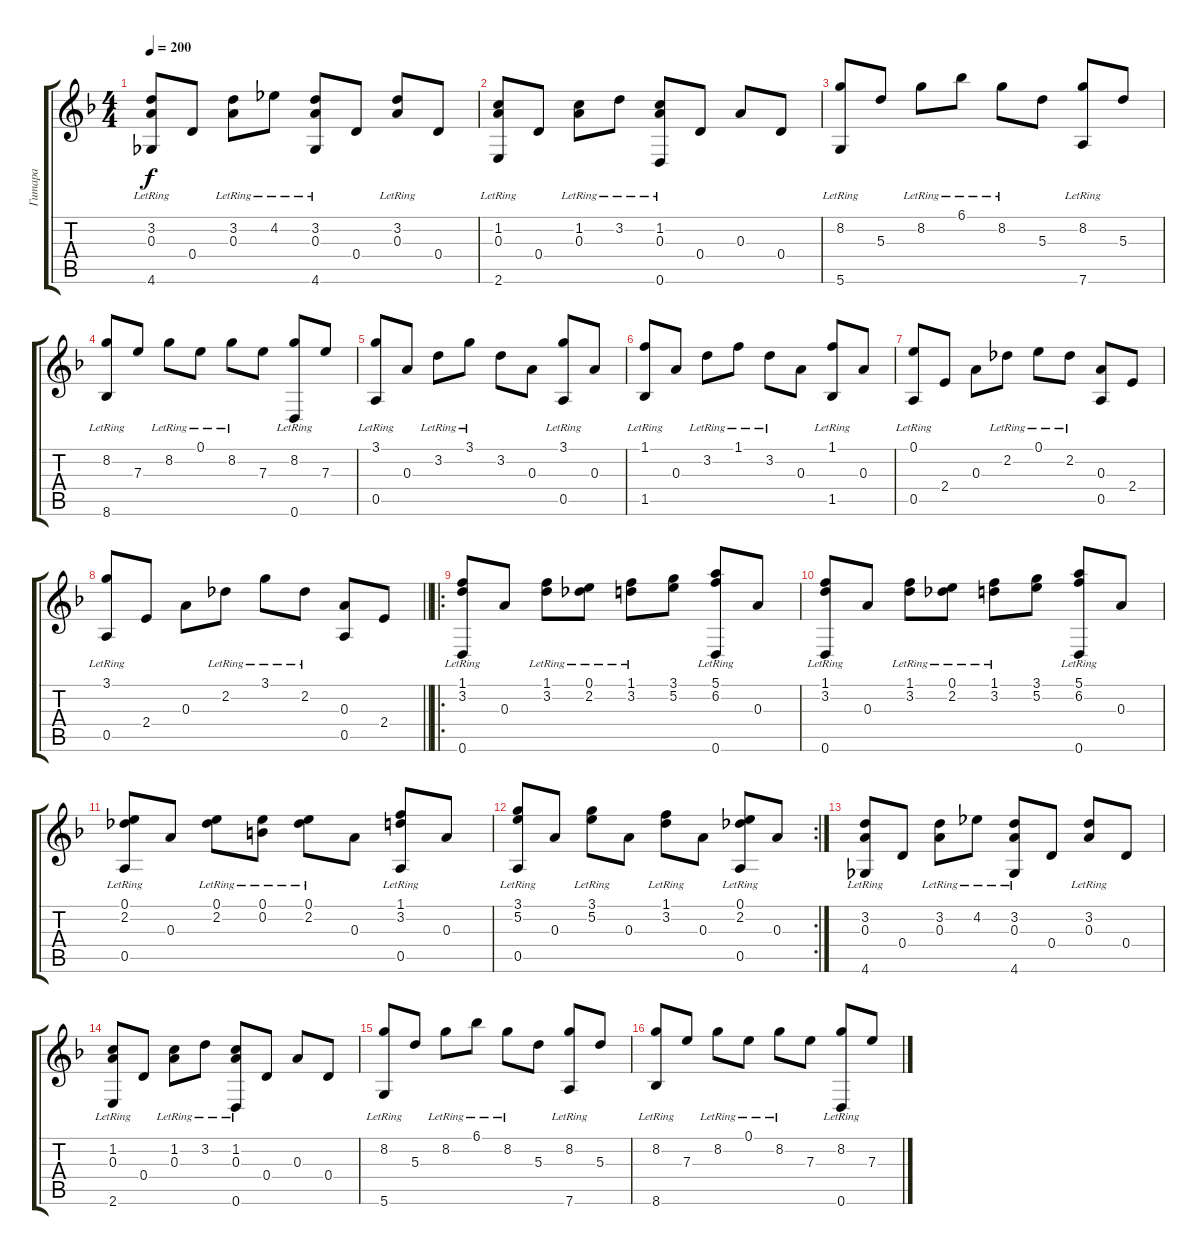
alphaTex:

\track ("Гитара" "Гитара") {instrument acousticguitarnylon}
\staff {score tabs}
\tuning (E4 B3 A3 D3 A2 D2) {hide}
\ts (4 4)
\tempo 200
\clef g2
\ks f
(3.2{lr} 0.3 4.6{lr}).8{dy f} 0.4.8 (3.2{lr} 0.3).8 4.2{lr}.8 (3.2{lr} 0.3 4.6{lr}).8 0.4.8 (3.2{lr} 0.3).8 0.4.8 |
(1.2{lr} 0.3 2.6{lr}).8 0.4.8 (1.2{lr} 0.3).8 3.2{lr}.8 (1.2{lr} 0.3 0.6{lr}).8 0.4.8 0.3.8 0.4.8 |
(8.2{lr} 5.6{lr}).8 5.3.8 8.2{lr}.8 6.1{lr}.8 8.2{lr}.8 5.3.8 (8.2{lr} 7.6).8 5.3.8 |
(8.2{lr} 8.6{lr}).8 7.3.8 8.2{lr}.8 0.1{lr}.8 8.2{lr}.8 7.3.8 (8.2{lr} 0.6).8 7.3.8 |
(3.1 0.5{lr}).8 0.3.8 3.2{lr}.8 3.1{lr}.8 3.2.8 0.3.8 (3.1 0.5{lr}).8 0.3.8 |
(1.1 1.5{lr}).8 0.3.8 3.2{lr}.8 1.1{lr}.8 3.2{lr}.8 0.3.8 (1.1 1.5{lr}).8 0.3.8 |
(0.1{lr} 0.5{lr}).8 2.4.8 0.3.8 2.2{lr}.8 0.1{lr}.8 2.2{lr}.8 (0.3 0.5).8 2.4.8 |
\barLineRight lightlight
(3.1{lr} 0.5{lr}).8 2.4.8 0.3.8 2.2{lr}.8 3.1{lr}.8 2.2{lr}.8 (0.3 0.5).8 2.4.8 |
\ro
(1.1{lr} 3.2{lr} 0.6{lr}).8 0.3.8 (1.1{lr} 3.2{lr}).8 (0.1{lr} 2.2{lr}).8 (1.1{lr} 3.2{lr}).8 (3.1 5.2).8 (5.1{lr} 6.2{lr} 0.6).8 0.3.8 |
(1.1{lr} 3.2{lr} 0.6{lr}).8 0.3.8 (1.1{lr} 3.2{lr}).8 (0.1{lr} 2.2{lr}).8 (1.1{lr} 3.2{lr}).8 (3.1 5.2).8 (5.1{lr} 6.2{lr} 0.6).8 0.3.8 |
(0.1{lr} 2.2{lr} 0.5{lr}).8 0.3.8 (0.1{lr} 2.2{lr}).8 (0.1{lr} 0.2{lr}).8 (0.1{lr} 2.2{lr}).8 0.3.8 (1.1{lr} 3.2{lr} 0.5).8 0.3.8 |
\rc 2
(3.1{lr} 5.2{lr} 0.5{lr}).8 0.3.8 (3.1{lr} 5.2{lr}).8 0.3.8 (1.1{lr} 3.2{lr}).8 0.3.8 (0.1{lr} 2.2{lr} 0.5).8 0.3.8 |
(3.2{lr} 0.3 4.6{lr}).8 0.4.8 (3.2{lr} 0.3).8 4.2{lr}.8 (3.2{lr} 0.3 4.6{lr}).8 0.4.8 (3.2{lr} 0.3).8 0.4.8 |
(1.2{lr} 0.3 2.6{lr}).8 0.4.8 (1.2{lr} 0.3).8 3.2{lr}.8 (1.2{lr} 0.3 0.6{lr}).8 0.4.8 0.3.8 0.4.8 |
(8.2{lr} 5.6{lr}).8 5.3.8 8.2{lr}.8 6.1{lr}.8 8.2{lr}.8 5.3.8 (8.2{lr} 7.6).8 5.3.8 |
(8.2{lr} 8.6{lr}).8 7.3.8 8.2{lr}.8 0.1{lr}.8 8.2{lr}.8 7.3.8 (8.2{lr} 0.6).8 7.3.8
